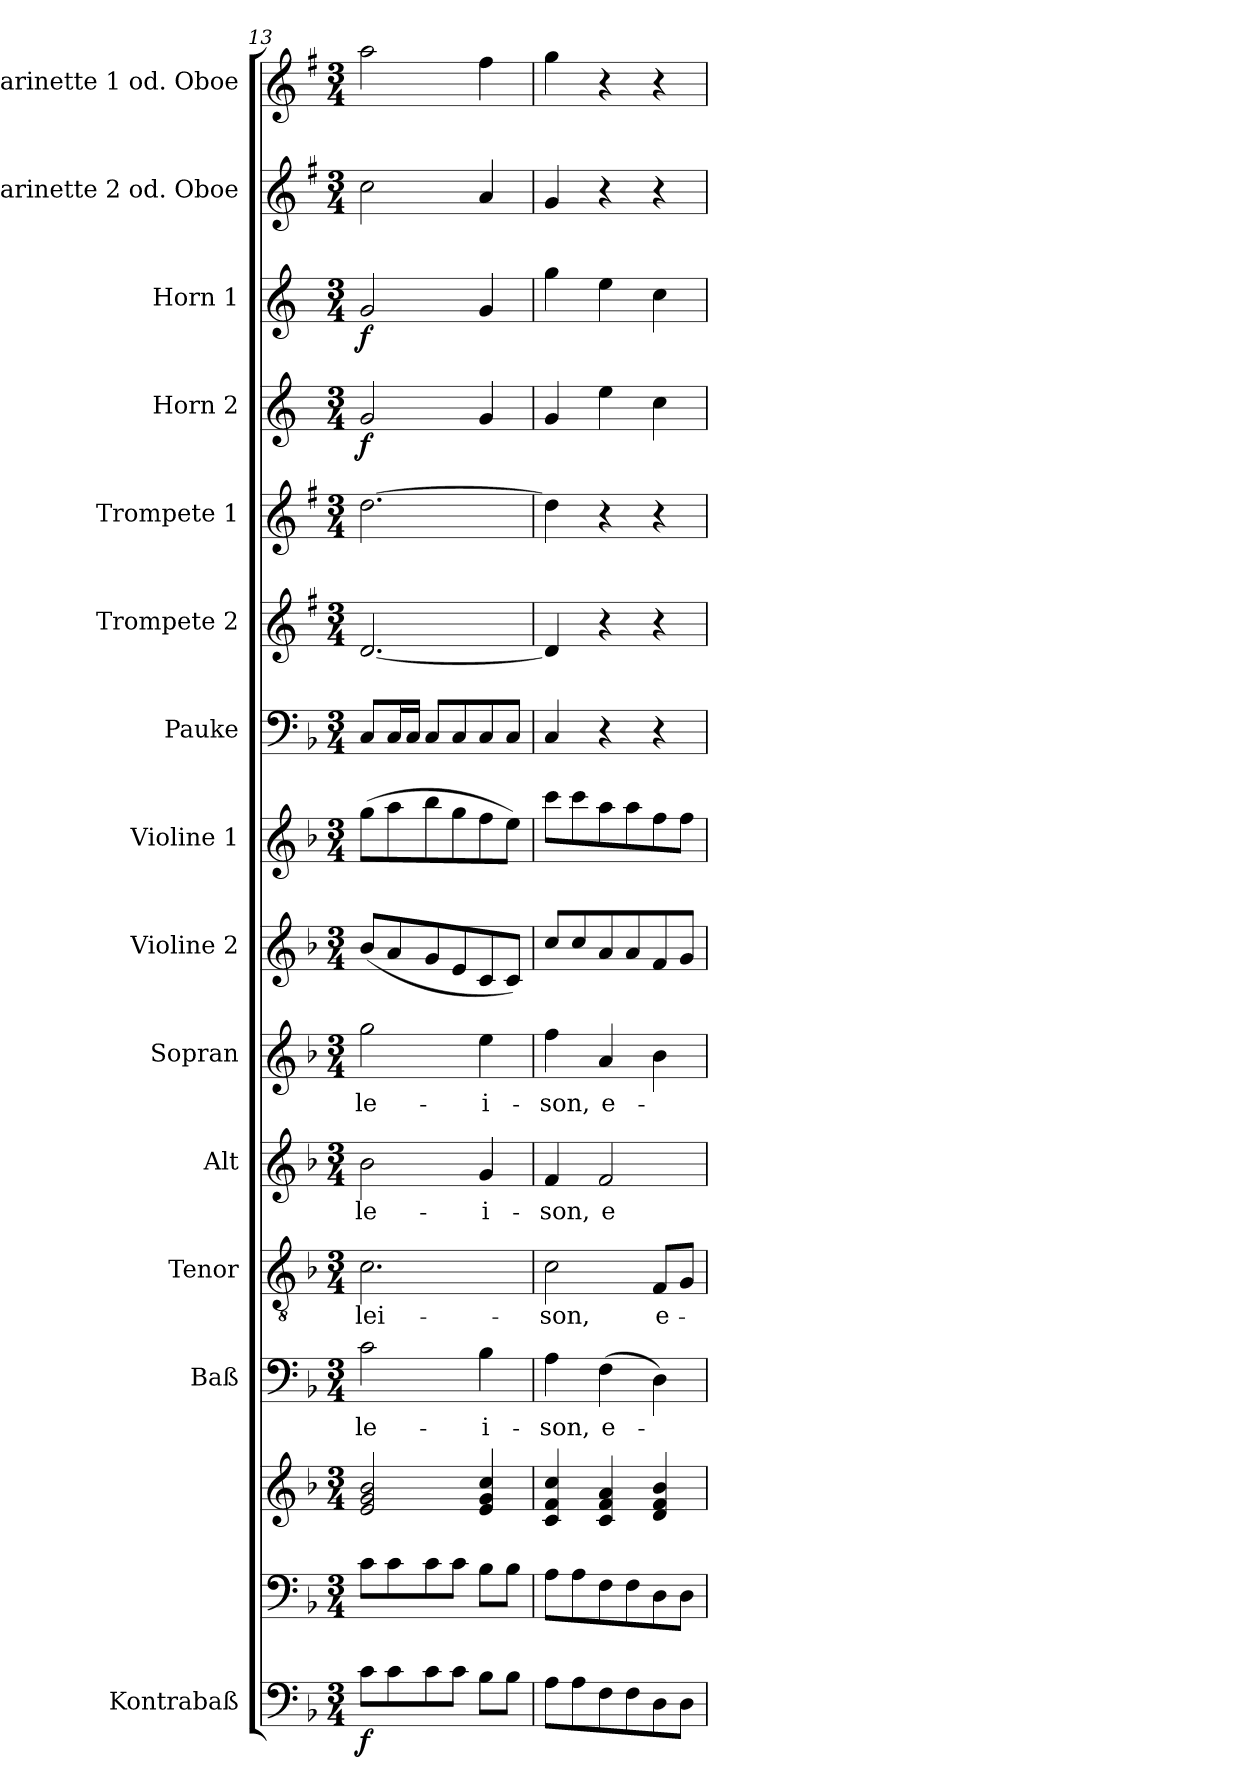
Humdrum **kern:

**kern	**dynam	**kern	**kern	**kern	**text	**kern	**text	**kern	**text	**kern	**text	**kern	**kern	**kern	**kern	**kern	**kern	**dynam	**kern	**dynam	**kern	**kern
*part15	*part15	*part14	*part14	*part13	*part13	*part12	*part12	*part11	*part11	*part10	*part10	*part9	*part8	*part7	*part6	*part5	*part4	*part4	*part3	*part3	*part2	*part1
*staff16	*staff16	*staff15	*staff14	*staff13	*staff13	*staff12	*staff12	*staff11	*staff11	*staff10	*staff10	*staff9	*staff8	*staff7	*staff6	*staff5	*staff4	*staff4	*staff3	*staff3	*staff2	*staff1
*I"Kontrabaß	*	*	*	*I"Baß	*	*I"Tenor	*	*I"Alt	*	*I"Sopran	*	*I"Violine 2	*I"Violine 1	*I"Pauke	*I"Trompete 2	*I"Trompete 1	*I"Horn 2	*	*I"Horn 1	*	*I"Klarinette 2 od. Oboe	*I"Klarinette 1 od. Oboe
*	*	*	*	*	*	*	*	*	*	*	*	*	*	*	*I'Tpt	*I'Tpt	*I'Hn	*	*I'Hn	*	*	*
*clefF4	*	*clefF4	*clefG2	*clefF4	*	*clefGv2	*	*clefG2	*	*clefG2	*	*clefG2	*clefG2	*clefF4	*clefG2	*clefG2	*clefG2	*	*clefG2	*	*clefG2	*clefG2
*ITrd7c12	*	*	*	*	*	*	*	*	*	*	*	*	*	*	*ITrd1c2	*ITrd1c2	*ITrd4c7	*	*ITrd4c7	*	*ITrd1c2	*ITrd1c2
*k[b-]	*	*k[b-]	*k[b-]	*k[b-]	*	*k[b-]	*	*k[b-]	*	*k[b-]	*	*k[b-]	*k[b-]	*k[b-]	*k[b-]	*k[b-]	*k[b-]	*	*k[b-]	*	*k[b-]	*k[b-]
*F:	*	*F:	*F:	*F:	*	*F:	*	*F:	*	*F:	*	*F:	*F:	*F:	*F:	*F:	*F:	*	*F:	*	*F:	*F:
*M3/4	*	*M3/4	*M3/4	*M3/4	*	*M3/4	*	*M3/4	*	*M3/4	*	*M3/4	*M3/4	*M3/4	*M3/4	*M3/4	*M3/4	*	*M3/4	*	*M3/4	*M3/4
=13	=13	=13	=13	=13	=13	=13	=13	=13	=13	=13	=13	=13	=13	=13	=13	=13	=13	=13	=13	=13	=13	=13
!	!LO:DY:b	!	!	!	!LO:LY:b	!	!LO:LY:b	!	!LO:LY:b	!	!LO:LY:b	!	!	!	!	!	!	!LO:DY:b	!	!LO:DY:b	!	!
8C\L	f	8c\L	2e/ 2g/ 2b-/	2c\	-le-	2.c\	-lei-	2b-\	-le-	2gg\	-le-	(<8b-/L	(>8gg\L	8C/L	[2.c/	[2.cc\	2c/	f	2c/	f	2b-\	2gg\
8C\	.	8c\	.	.	.	.	.	.	.	.	.	8a/	8aa\	16C/L	.	.	.	.	.	.	.	.
.	.	.	.	.	.	.	.	.	.	.	.	.	.	16C/JJ	.	.	.	.	.	.	.	.
8C\	.	8c\	.	.	.	.	.	.	.	.	.	8g/	8bb-\	8C/L	.	.	.	.	.	.	.	.
8C\J	.	8c\J	.	.	.	.	.	.	.	.	.	8e/	8gg\	8C/	.	.	.	.	.	.	.	.
!	!	!	!	!	!LO:LY:b	!	!	!	!LO:LY:b	!	!LO:LY:b	!	!	!	!	!	!	!	!	!	!	!
8BB-\L	.	8B-\L	4e/ 4g/ 4cc/	4B-\	-i-	.	.	4g/	-i-	4ee\	-i-	8c/	8ff\	8C/	.	.	4c/	.	4c/	.	4g/	4ee\
8BB-\J	.	8B-\J	.	.	.	.	.	.	.	.	.	8c/J)	8ee\J)	8C/J	.	.	.	.	.	.	.	.
!!LO:PB:g=z
=14	=14	=14	=14	=14	=14	=14	=14	=14	=14	=14	=14	=14	=14	=14	=14	=14	=14	=14	=14	=14	=14	=14
!	!	!	!	!	!LO:LY:b	!	!LO:LY:b	!	!LO:LY:b	!	!LO:LY:b	!	!	!	!	!	!	!	!	!	!	!
8AA\L	.	8A\L	4c/ 4f/ 4cc/	4A\	-son,	2c\	-son,	4f/	-son,	4ff\	-son,	8cc/L	8ccc\L	4C/	4c/]	4cc\]	4c/	.	4cc\	.	4f/	4ff\
8AA\	.	8A\	.	.	.	.	.	.	.	.	.	8cc/	8ccc\	.	.	.	.	.	.	.	.	.
!	!	!	!	!	!LO:LY:b	!	!	!	!LO:LY:b	!	!LO:LY:b	!	!	!	!	!	!	!	!	!	!	!
8FF\	.	8F\	4c/ 4f/ 4a/	(>4F\	e-	.	.	2f/	e-	4a/	e-	8a/	8aa\	4r	4r	4r	4a\	.	4a\	.	4r	4r
8FF\	.	8F\	.	.	.	.	.	.	.	.	.	8a/	8aa\	.	.	.	.	.	.	.	.	.
!	!	!	!	!	!	!	!LO:LY:b	!	!	!	!	!	!	!	!	!	!	!	!	!	!	!
8DD\	.	8D\	4d/ 4f/ 4b-/	4D\)	.	8F/L	e-	.	.	4b-\	.	8f/	8ff\	4r	4r	4r	4f\	.	4f\	.	4r	4r
8DD\J	.	8D\J	.	.	.	8G/J	.	.	.	.	.	8g/J	8ff\J	.	.	.	.	.	.	.	.	.
=	=	=	=	=	=	=	=	=	=	=	=	=	=	=	=	=	=	=	=	=	=	=
*-	*-	*-	*-	*-	*-	*-	*-	*-	*-	*-	*-	*-	*-	*-	*-	*-	*-	*-	*-	*-	*-	*-
